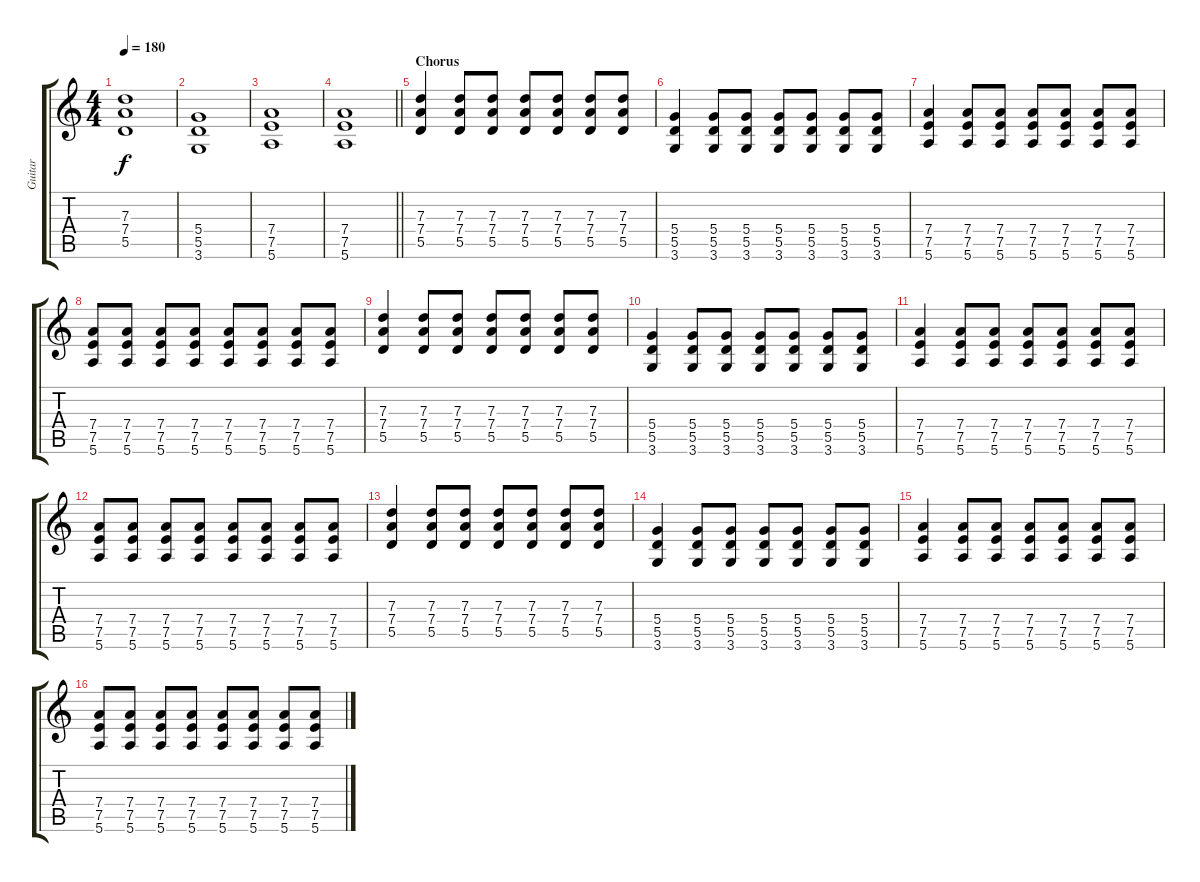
\track ("Guitar" "Guitar") {instrument distortionguitar}
\staff {score tabs}
\tuning (E4 B3 G3 D3 A2 E2) {hide}
\ts (4 4)
\tempo 180
\clef g2
\ks c
(7.3 7.4 5.5).1{dy f} |
(5.4 5.5 3.6).1 |
(7.4 7.5 5.6).1 |
\barLineRight lightlight
(7.4 7.5 5.6).1 |
\section ("" "Chorus")
(7.3 7.4 5.5).4 (7.3 7.4 5.5).8 (7.3 7.4 5.5).8 (7.3 7.4 5.5).8 (7.3 7.4 5.5).8 (7.3 7.4 5.5).8 (7.3 7.4 5.5).8 |
(5.4 5.5 3.6).4 (5.4 5.5 3.6).8 (5.4 5.5 3.6).8 (5.4 5.5 3.6).8 (5.4 5.5 3.6).8 (5.4 5.5 3.6).8 (5.4 5.5 3.6).8 |
(7.4 7.5 5.6).4 (7.4 7.5 5.6).8 (7.4 7.5 5.6).8 (7.4 7.5 5.6).8 (7.4 7.5 5.6).8 (7.4 7.5 5.6).8 (7.4 7.5 5.6).8 |
(7.4 7.5 5.6).8 (7.4 7.5 5.6).8 (7.4 7.5 5.6).8 (7.4 7.5 5.6).8 (7.4 7.5 5.6).8 (7.4 7.5 5.6).8 (7.4 7.5 5.6).8 (7.4 7.5 5.6).8 |
(7.3 7.4 5.5).4 (7.3 7.4 5.5).8 (7.3 7.4 5.5).8 (7.3 7.4 5.5).8 (7.3 7.4 5.5).8 (7.3 7.4 5.5).8 (7.3 7.4 5.5).8 |
(5.4 5.5 3.6).4 (5.4 5.5 3.6).8 (5.4 5.5 3.6).8 (5.4 5.5 3.6).8 (5.4 5.5 3.6).8 (5.4 5.5 3.6).8 (5.4 5.5 3.6).8 |
(7.4 7.5 5.6).4 (7.4 7.5 5.6).8 (7.4 7.5 5.6).8 (7.4 7.5 5.6).8 (7.4 7.5 5.6).8 (7.4 7.5 5.6).8 (7.4 7.5 5.6).8 |
(7.4 7.5 5.6).8 (7.4 7.5 5.6).8 (7.4 7.5 5.6).8 (7.4 7.5 5.6).8 (7.4 7.5 5.6).8 (7.4 7.5 5.6).8 (7.4 7.5 5.6).8 (7.4 7.5 5.6).8 |
(7.3 7.4 5.5).4 (7.3 7.4 5.5).8 (7.3 7.4 5.5).8 (7.3 7.4 5.5).8 (7.3 7.4 5.5).8 (7.3 7.4 5.5).8 (7.3 7.4 5.5).8 |
(5.4 5.5 3.6).4 (5.4 5.5 3.6).8 (5.4 5.5 3.6).8 (5.4 5.5 3.6).8 (5.4 5.5 3.6).8 (5.4 5.5 3.6).8 (5.4 5.5 3.6).8 |
(7.4 7.5 5.6).4 (7.4 7.5 5.6).8 (7.4 7.5 5.6).8 (7.4 7.5 5.6).8 (7.4 7.5 5.6).8 (7.4 7.5 5.6).8 (7.4 7.5 5.6).8 |
(7.4 7.5 5.6).8 (7.4 7.5 5.6).8 (7.4 7.5 5.6).8 (7.4 7.5 5.6).8 (7.4 7.5 5.6).8 (7.4 7.5 5.6).8 (7.4 7.5 5.6).8 (7.4 7.5 5.6).8
